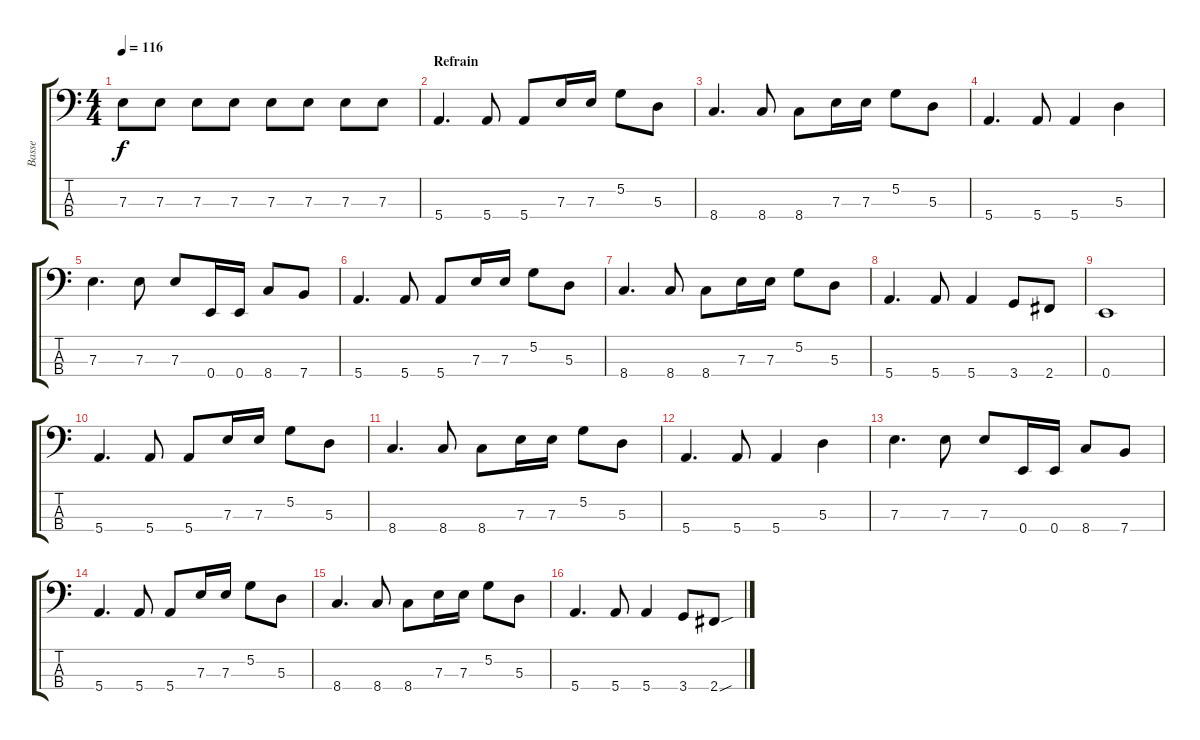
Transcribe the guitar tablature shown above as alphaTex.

\track ("Basse" "Basse") {instrument electricbassfinger}
\staff {score tabs}
\tuning (G2 D2 A1 E1) {hide}
\ts (4 4)
\tempo 116
\clef f4
\ks c
7.3.8{dy f} 7.3.8 7.3.8 7.3.8 7.3.8 7.3.8 7.3.8 7.3.8 |
\section ("" "Refrain")
5.4.4{d} 5.4.8 5.4.8 7.3.16 7.3.16 5.2.8 5.3.8 |
8.4.4{d} 8.4.8 8.4.8 7.3.16 7.3.16 5.2.8 5.3.8 |
5.4.4{d} 5.4.8 5.4.4 5.3.4 |
7.3.4{d} 7.3.8 7.3.8 0.4.16 0.4.16 8.4.8 7.4.8 |
5.4.4{d} 5.4.8 5.4.8 7.3.16 7.3.16 5.2.8 5.3.8 |
8.4.4{d} 8.4.8 8.4.8 7.3.16 7.3.16 5.2.8 5.3.8 |
5.4.4{d} 5.4.8 5.4.4 3.4.8 2.4.8 |
0.4.1 |
5.4.4{d} 5.4.8 5.4.8 7.3.16 7.3.16 5.2.8 5.3.8 |
8.4.4{d} 8.4.8 8.4.8 7.3.16 7.3.16 5.2.8 5.3.8 |
5.4.4{d} 5.4.8 5.4.4 5.3.4 |
7.3.4{d} 7.3.8 7.3.8 0.4.16 0.4.16 8.4.8 7.4.8 |
5.4.4{d} 5.4.8 5.4.8 7.3.16 7.3.16 5.2.8 5.3.8 |
8.4.4{d} 8.4.8 8.4.8 7.3.16 7.3.16 5.2.8 5.3.8 |
5.4.4{d} 5.4.8 5.4.4 3.4.8 2.4{sou}.8
